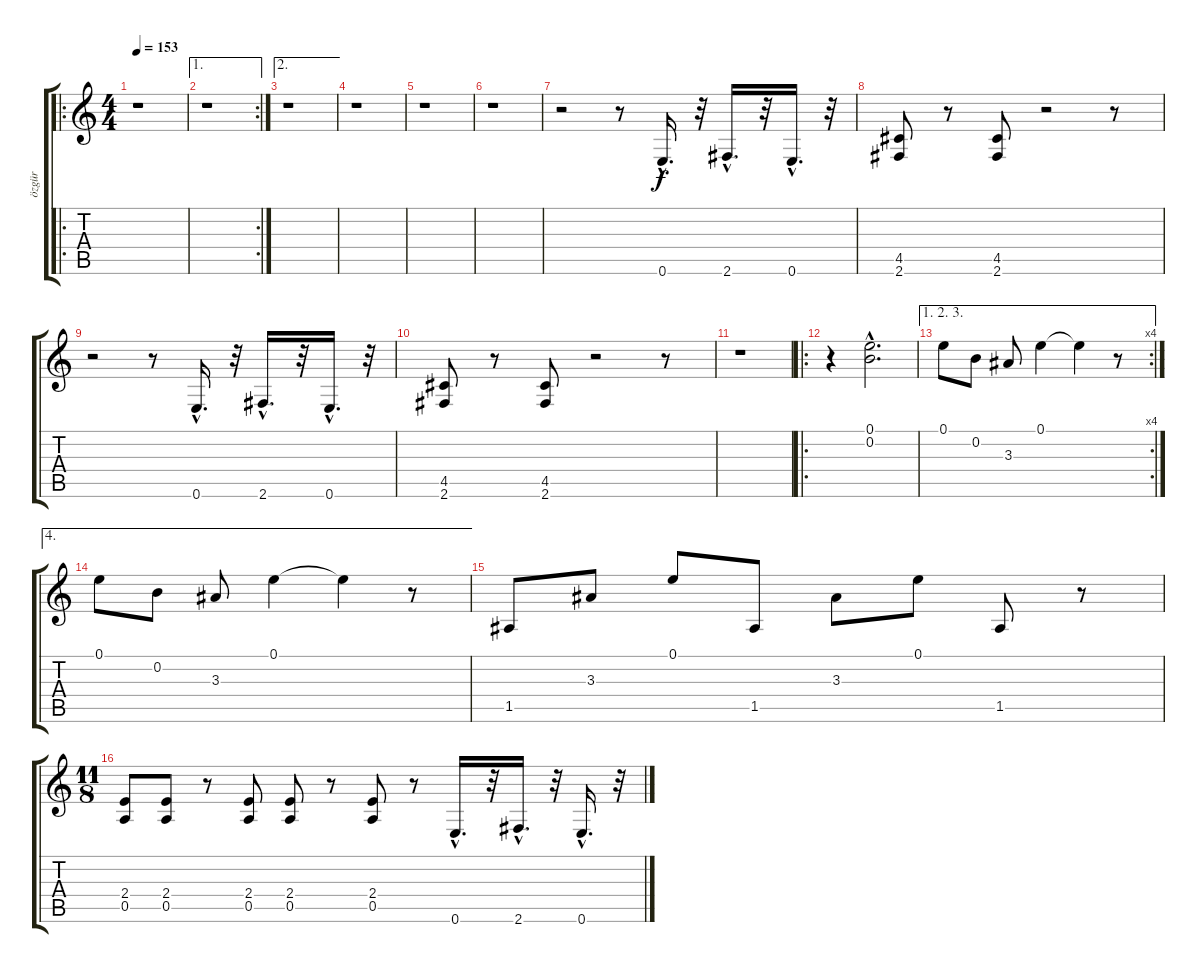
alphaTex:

\track ("özgür" "özgür") {instrument overdrivenguitar}
\staff {score tabs}
\tuning (E4 B3 G3 D3 A2 E2) {hide}
\ro
\ts (4 4)
\tempo 153
\clef g2
\ks c
r.1{dy f instrument overdrivenguitar} |
\ae 1
\rc 2
r.1 |
\ae 2
r.1 |
r.1 |
r.1 |
r.1 |
r.2 r.8 0.6{hac}.16{d} r.32 2.6{hac}.16{d} r.32 0.6{hac}.16{d} r.32 |
(4.5 2.6).8 r.8 (4.5 2.6).8 r.2 r.8 |
r.2 r.8 0.6{hac}.16{d} r.32 2.6{hac}.16{d} r.32 0.6{hac}.16{d} r.32 |
(4.5 2.6).8 r.8 (4.5 2.6).8 r.2 r.8 |
r.1 |
\ro
r.4{instrument electricguitarclean} (0.1{hac} 0.2{hac}).2{d} |
\ae (1 2 3)
\rc 4
0.1.8 0.2.8 3.3.8 0.1.4 0.1{t}.4 r.8 |
\ae 4
0.1.8 0.2.8 3.3.8 0.1.4 0.1{t}.4 r.8 |
1.5.8{instrument overdrivenguitar} 3.3.8 0.1.8 1.5.8 3.3.8 0.1.8 1.5.8 r.8 |
\ts (11 8)
(2.4 0.5).8 (2.4 0.5).8 r.8 (2.4 0.5).8 (2.4 0.5).8 r.8 (2.4 0.5).8 r.8 0.6{hac}.16{d} r.32 2.6{hac}.16{d} r.32 0.6{hac}.16{d} r.32
